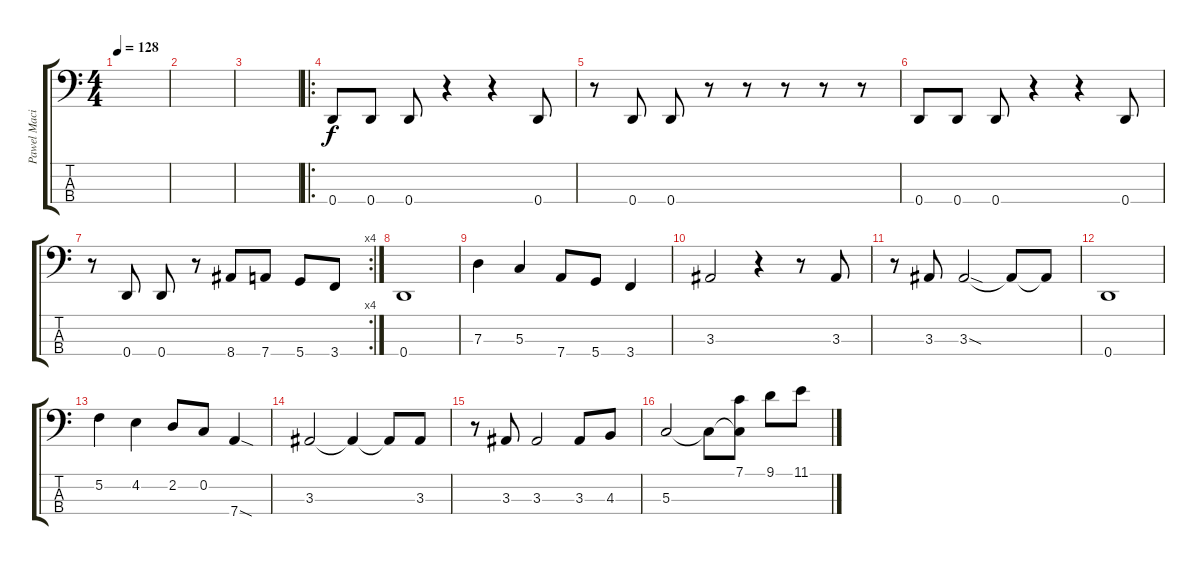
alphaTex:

\track ("Pawel Maciwoda" "Pawel Maci") {instrument electricbassfinger}
\staff {score tabs}
\tuning (F2 C2 G1 D1) {hide}
\ts (4 4)
\tempo 128
\clef f4
\ks c
|
|
|
\ro
0.4.8 0.4.8 0.4.8 r.4 r.4 0.4.8 |
r.8 0.4.8 0.4.8 r.8 r.8 r.8 r.8 r.8 |
0.4.8 0.4.8 0.4.8 r.4 r.4 0.4.8 |
\rc 4
r.8 0.4.8 0.4.8 r.8 8.4.8 7.4.8 5.4.8 3.4.8 |
0.4.1 |
7.3.4 5.3.4 7.4.8 5.4.8 3.4.4 |
3.3.2 r.4 r.8 3.3.8 |
r.8 3.3.8 3.3{sod}.2 3.3{t}.8 3.3{t}.8 |
0.4.1 |
5.2.4 4.2.4 2.2.8 0.2.8 7.4{sod}.4 |
3.3.2 3.3{t}.4 3.3{t}.8 3.3.8 |
r.8 3.3.8 3.3.2 3.3.8 4.3.8 |
5.3.2 5.3{t}.8 (7.1 5.3{t}).8 9.1.8 11.1.8
